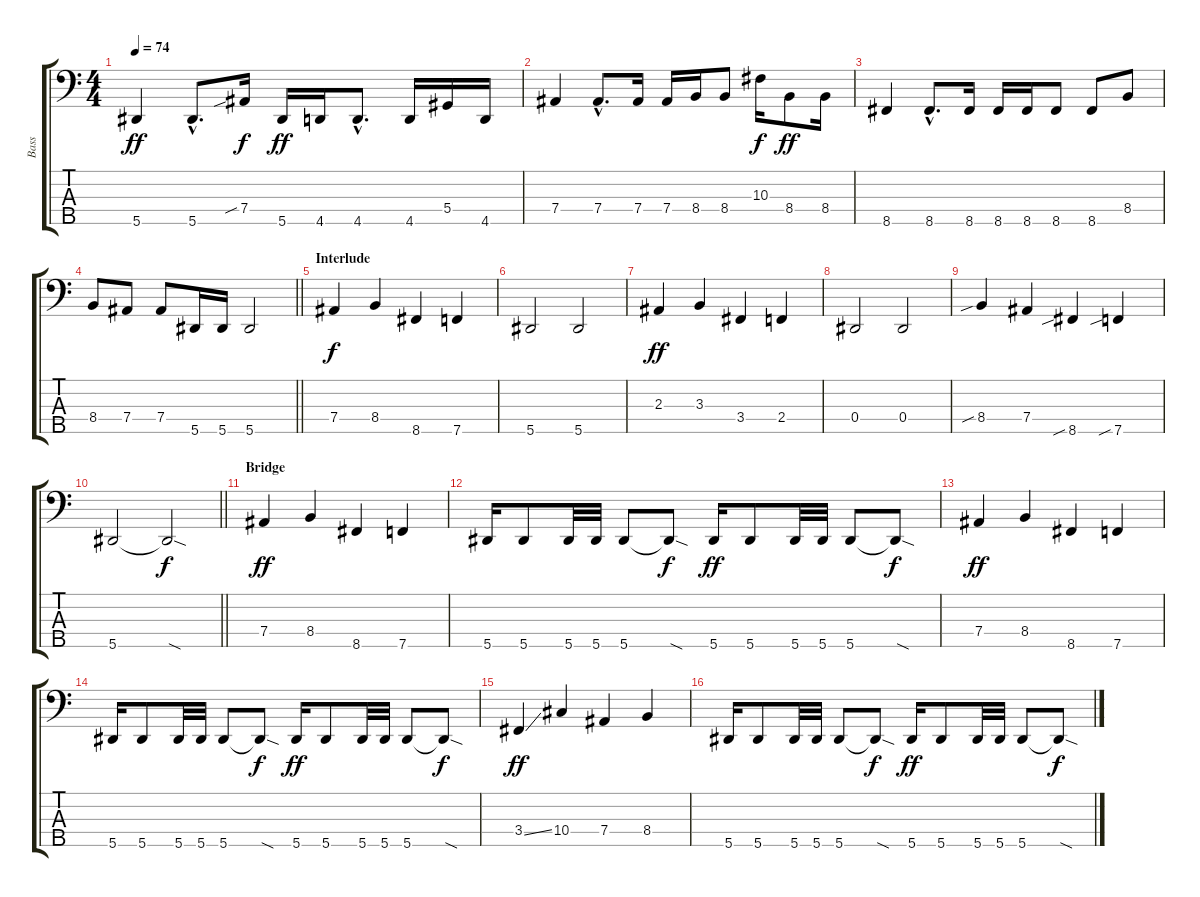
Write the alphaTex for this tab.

\track ("Bass" "Bass") {instrument electricbassfinger}
\staff {score tabs}
\tuning (Gb2 Db2 Ab1 Eb1 Bb0) {hide}
\ts (4 4)
\tempo 74
\clef f4
\ks c
5.5.4{dy ff} 5.5{hac}.8{d} 7.4{sib}.16{dy f} 5.5.16{dy ff} 4.5.16 4.5{hac}.8{d} 4.5.16 5.4.16 4.5.16 |
7.4.4 7.4{hac}.8{d} 7.4.16 7.4.16 8.4.16 8.4.8 10.3.16{dy f} 8.4.8{dy ff} 8.4.16 |
8.5.4 8.5{hac}.8{d} 8.5.16 8.5.16 8.5.16 8.5.8 8.5.8 8.4.8 |
\barLineRight lightlight
8.4.8 7.4.8 7.4.8 5.5.16 5.5.16 5.5.2 |
\section ("" "Interlude")
7.4.4{dy f} 8.4.4 8.5.4 7.5.4 |
5.5.2 5.5.2 |
2.3.4{dy ff} 3.3.4 3.4.4 2.4.4 |
0.4.2 0.4.2 |
8.4{sib}.4 7.4.4 8.5{sib}.4 7.5{sib}.4 |
\barLineRight lightlight
5.5.2 5.5{sod t}.2{dy f} |
\section ("" "Bridge")
7.4.4{dy ff} 8.4.4 8.5.4 7.5.4 |
5.5.16 5.5.8 5.5.32 5.5.32 5.5.8 5.5{sod t}.8{dy f} 5.5.16{dy ff} 5.5.8 5.5.32 5.5.32 5.5.8 5.5{sod t}.8{dy f} |
7.4.4{dy ff} 8.4.4 8.5.4 7.5.4 |
5.5.16 5.5.8 5.5.32 5.5.32 5.5.8 5.5{sod t}.8{dy f} 5.5.16{dy ff} 5.5.8 5.5.32 5.5.32 5.5.8 5.5{sod t}.8{dy f} |
3.4{ss}.4{dy ff} 10.4.4 7.4.4 8.4.4 |
5.5.16 5.5.8 5.5.32 5.5.32 5.5.8 5.5{sod t}.8{dy f} 5.5.16{dy ff} 5.5.8 5.5.32 5.5.32 5.5.8 5.5{sod t}.8{dy f}
